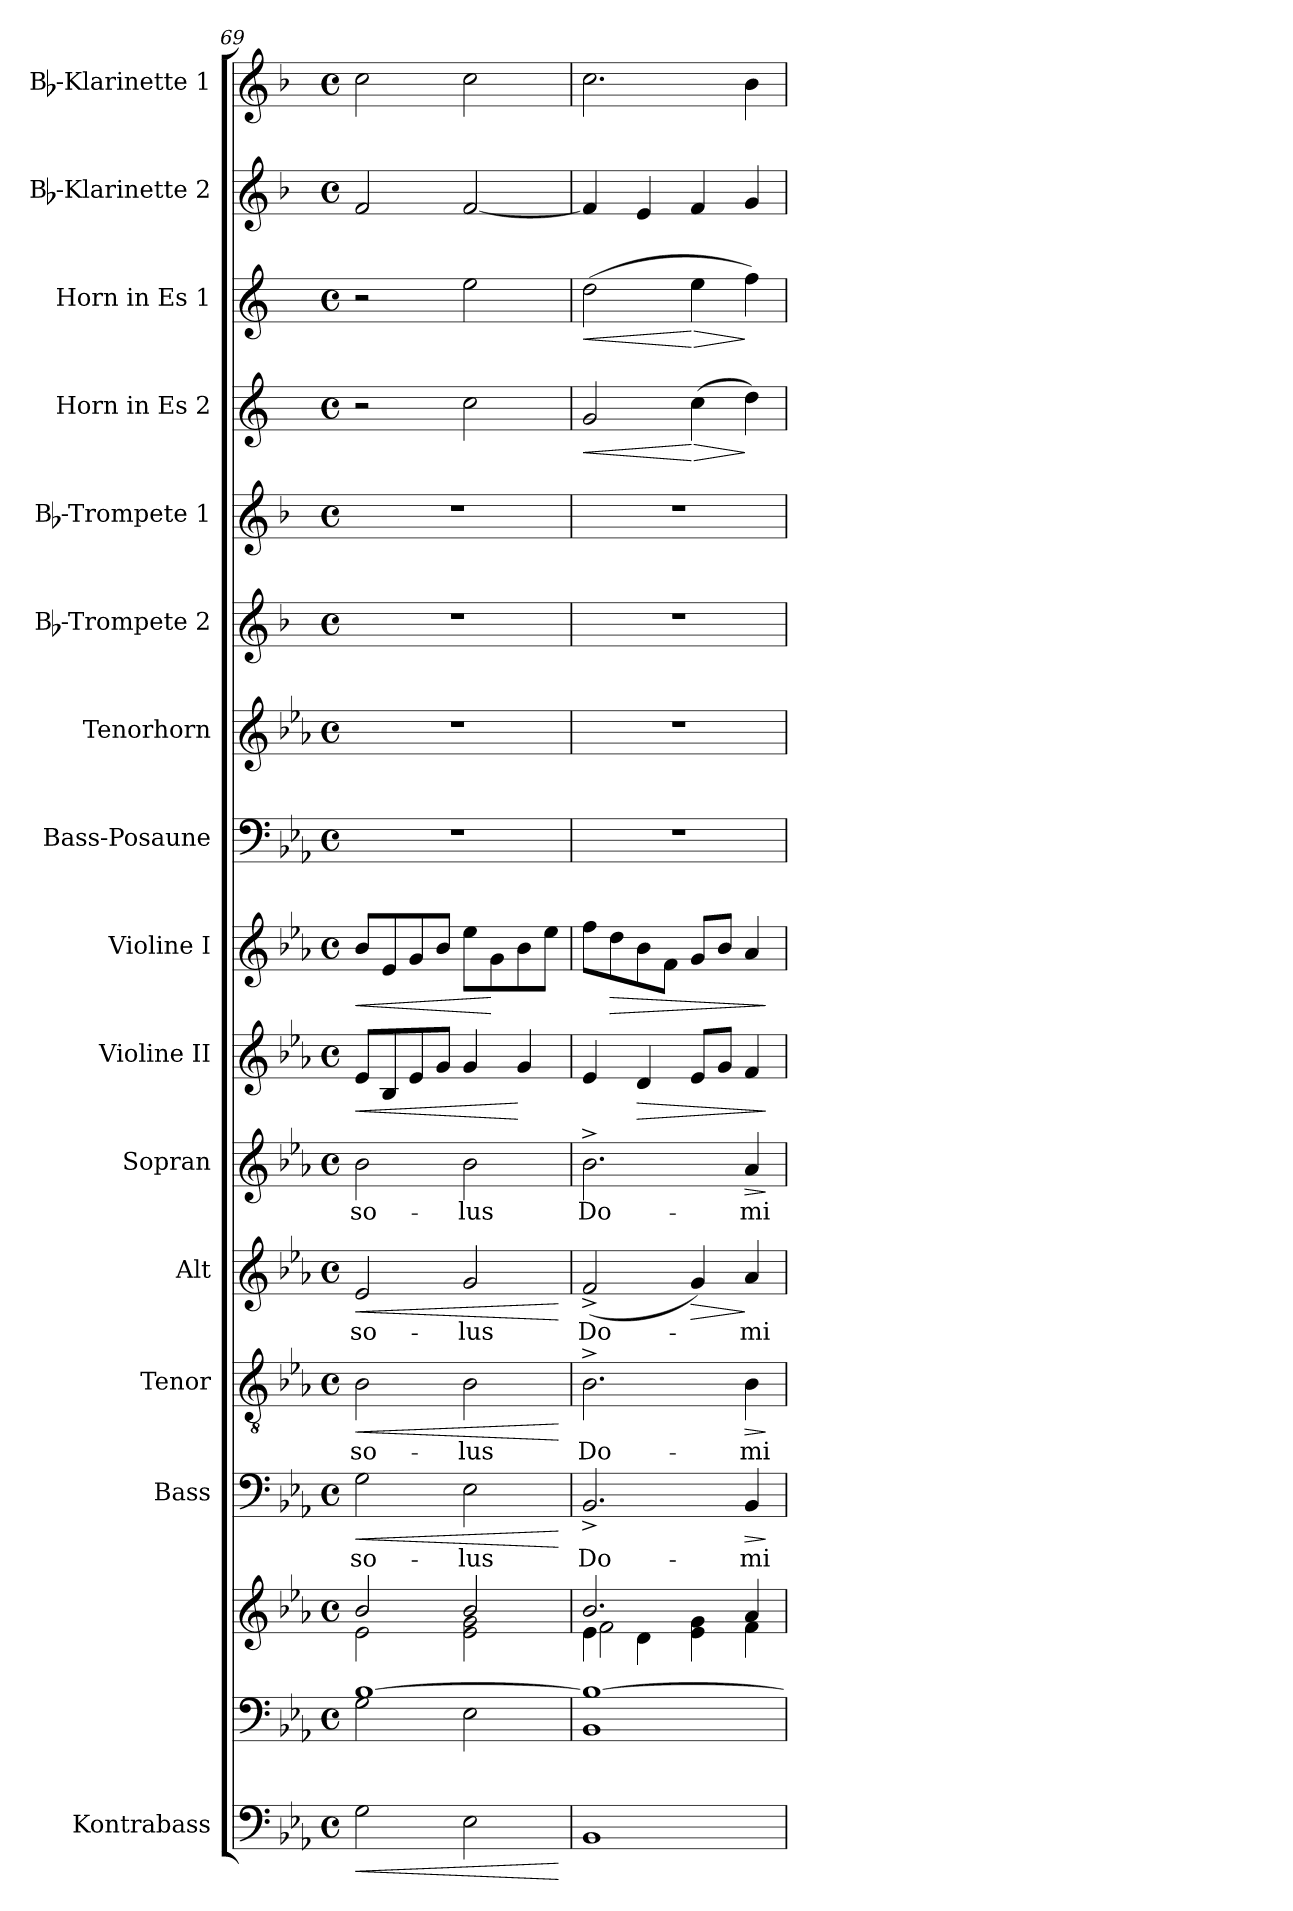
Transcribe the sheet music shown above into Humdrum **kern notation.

**kern	**dynam	**kern	**kern	**kern	**text	**dynam	**kern	**text	**dynam	**kern	**text	**dynam	**kern	**text	**dynam	**kern	**dynam	**kern	**dynam	**kern	**kern	**kern	**kern	**kern	**dynam	**kern	**dynam	**kern	**kern
*part16	*part16	*part15	*part15	*part14	*part14	*part14	*part13	*part13	*part13	*part12	*part12	*part12	*part11	*part11	*part11	*part10	*part10	*part9	*part9	*part8	*part7	*part6	*part5	*part4	*part4	*part3	*part3	*part2	*part1
*staff17	*staff17	*staff16	*staff15	*staff14	*staff14	*staff14	*staff13	*staff13	*staff13	*staff12	*staff12	*staff12	*staff11	*staff11	*staff11	*staff10	*staff10	*staff9	*staff9	*staff8	*staff7	*staff6	*staff5	*staff4	*staff4	*staff3	*staff3	*staff2	*staff1
*I"Kontrabass	*	*	*	*I"Bass	*	*	*I"Tenor	*	*	*I"Alt	*	*	*I"Sopran	*	*	*I"Violine II	*	*I"Violine I	*	*I"Bass-Posaune	*I"Tenorhorn	*I"Bb-Trompete 2	*I"Bb-Trompete 1	*I"Horn in Es 2	*	*I"Horn in Es 1	*	*I"Bb-Klarinette 2	*I"Bb-Klarinette 1
*I'Kb.	*	*	*	*I'B.	*	*	*I'T.	*	*	*I'A.	*	*	*I'S.	*	*	*I'Vl. II	*	*I'Vl. I	*	*I'B. Pos.	*I'T. Hrn.	*I'Bb Trp. 2	*I'Bb Trp. 1	*	*	*	*	*I'Bb Kl. 2	*I'Bb Kl. 1
*clefF4	*	*clefF4	*clefG2	*clefF4	*	*	*clefGv2	*	*	*clefG2	*	*	*clefG2	*	*	*clefG2	*	*clefG2	*	*clefF4	*clefG2	*clefG2	*clefG2	*clefG2	*	*clefG2	*	*clefG2	*clefG2
*ITrd7c12	*	*	*	*	*	*	*	*	*	*	*	*	*	*	*	*	*	*	*	*	*ITrd8c14	*ITrd1c2	*ITrd1c2	*ITrd5c9	*	*ITrd5c9	*	*ITrd1c2	*ITrd1c2
*k[b-e-a-]	*	*k[b-e-a-]	*k[b-e-a-]	*k[b-e-a-]	*	*	*k[b-e-a-]	*	*	*k[b-e-a-]	*	*	*k[b-e-a-]	*	*	*k[b-e-a-]	*	*k[b-e-a-]	*	*k[b-e-a-]	*k[b-e-a-]	*k[b-e-a-]	*k[b-e-a-]	*k[b-e-a-]	*	*k[b-e-a-]	*	*k[b-e-a-]	*k[b-e-a-]
*E-:	*	*E-:	*E-:	*E-:	*	*	*E-:	*	*	*E-:	*	*	*E-:	*	*	*E-:	*	*E-:	*	*E-:	*E-:	*E-:	*E-:	*E-:	*	*E-:	*	*E-:	*E-:
*M4/4	*	*M4/4	*M4/4	*M4/4	*	*	*M4/4	*	*	*M4/4	*	*	*M4/4	*	*	*M4/4	*	*M4/4	*	*M4/4	*M4/4	*M4/4	*M4/4	*M4/4	*	*M4/4	*	*M4/4	*M4/4
*met(c)	*	*met(c)	*met(c)	*met(c)	*	*	*met(c)	*	*	*met(c)	*	*	*met(c)	*	*	*met(c)	*	*met(c)	*	*met(c)	*met(c)	*met(c)	*met(c)	*met(c)	*	*met(c)	*	*met(c)	*met(c)
=69	=69	=69	=69	=69	=69	=69	=69	=69	=69	=69	=69	=69	=69	=69	=69	=69	=69	=69	=69	=69	=69	=69	=69	=69	=69	=69	=69	=69	=69
!	!LO:HP:b	!	!	!	!LO:LY:b	!LO:HP:b	!	!LO:LY:b	!LO:HP:b	!	!LO:LY:b	!LO:HP:b	!	!LO:LY:b	!	!	!LO:HP:b	!	!LO:HP:b	!	!	!	!	!	!	!	!	!	!
*	*	*^	*^	*	*	*	*	*	*	*	*	*	*	*	*	*	*	*	*	*	*	*	*	*	*	*	*	*	*
2GG\	<	[>1B-	2G\	2b-/	2e-\	2G\	so-	<	2B-\	so-	<	2e-/	so-	<	2b-\	so-	.	8e-/L	<	8b-/L	<	1r	1r	1r	1r	2r	.	2r	.	2e-/	2b-\
.	.	.	.	.	.	.	.	.	.	.	.	.	.	.	.	.	.	8B-/	.	8e-/	.	.	.	.	.	.	.	.	.	.	.
.	.	.	.	.	.	.	.	.	.	.	.	.	.	.	.	.	.	8e-/	.	8g/	.	.	.	.	.	.	.	.	.	.	.
.	.	.	.	.	.	.	.	.	.	.	.	.	.	.	.	.	.	8g/J	.	8b-/J	.	.	.	.	.	.	.	.	.	.	.
!	!	!	!	!	!	!	!LO:LY:b	!	!	!LO:LY:b	!	!	!LO:LY:b	!	!	!LO:LY:b	!	!	!	!	!	!	!	!	!	!	!	!	!	!	!
2EE-\	.	.	2E-\	2b-/	2e-\ 2g\	2E-\	-lus	.	2B-\	-lus	.	2g/	-lus	.	2b-\	-lus	.	4g/	.	8ee-\L	.	.	.	.	.	2e-\	.	2g\	.	[2e-/	2b-\
.	.	.	.	.	.	.	.	.	.	.	.	.	.	.	.	.	.	.	.	8g\	[	.	.	.	.	.	.	.	.	.	.
.	.	.	.	.	.	.	.	.	.	.	.	.	.	.	.	.	.	4g/	[	8b-\	.	.	.	.	.	.	.	.	.	.	.
.	.	.	.	.	.	.	.	.	.	.	.	.	.	.	.	.	.	.	.	8ee-\J	.	.	.	.	.	.	.	.	.	.	.
*	*	*v	*v	*	*	*	*	*	*	*	*	*	*	*	*	*	*	*	*	*	*	*	*	*	*	*	*	*	*	*	*
*	*	*	*v	*v	*	*	*	*	*	*	*	*	*	*	*	*	*	*	*	*	*	*	*	*	*	*	*	*	*	*
.	[	.	.	.	.	[	.	.	[	.	.	[	.	.	.	.	.	.	.	.	.	.	.	.	.	.	.	.	.
=70	=70	=70	=70	=70	=70	=70	=70	=70	=70	=70	=70	=70	=70	=70	=70	=70	=70	=70	=70	=70	=70	=70	=70	=70	=70	=70	=70	=70	=70
*	*	*^	*^	*	*	*	*	*	*	*	*	*	*	*	*	*	*	*	*	*	*	*	*	*	*	*	*	*	*
*	*	*	*	*	*^	*	*	*	*	*	*	*	*	*	*	*	*	*	*	*	*	*	*	*	*	*	*	*	*	*	*
!	!	!	!	!	!	!	!	!LO:LY:b	!	!	!LO:LY:b	!	!	!LO:LY:b	!	!	!LO:LY:b	!	!	!	!	!	!	!	!	!	!	!LO:HP:b	!	!LO:HP:b	!	!
1BBB-	.	1B-_	1BB-	2.b-/	4e-\	2f\	2.BB-^>/	Do-	.	2.B-^>\	Do-	.	(<2f^>/	Do-	.	2.b-^>\	Do-	.	4e-/	.	8ff\L	.	1r	1r	1r	1r	2B-/	<	(>2f\	<	4e-/]	2.b-\
!	!	!	!	!	!	!	!	!	!	!	!	!	!	!	!	!	!	!	!	!	!	!LO:HP:b	!	!	!	!	!	!	!	!	!	!
.	.	.	.	.	.	.	.	.	.	.	.	.	.	.	.	.	.	.	.	.	8dd\	>	.	.	.	.	.	.	.	.	.	.
!	!	!	!	!	!	!	!	!	!	!	!	!	!	!	!	!	!	!	!	!LO:HP:b	!	!	!	!	!	!	!	!	!	!	!	!
.	.	.	.	.	4d\	.	.	.	.	.	.	.	.	.	.	.	.	.	4d/	>	8b-\	.	.	.	.	.	.	.	.	.	4d/	.
.	.	.	.	.	.	.	.	.	.	.	.	.	.	.	.	.	.	.	.	.	8f\J	.	.	.	.	.	.	.	.	.	.	.
!	!	!	!	!	!	!	!	!	!	!	!	!	!	!	!LO:HP:b	!	!	!	!	!	!	!	!	!	!	!	!	!LO:HP:n=1:b	!	!LO:HP:n=1:b	!	!
.	.	.	.	.	4e-\ 4g\	2ryy	.	.	.	.	.	.	4g/)	.	>	.	.	.	8e-/L	.	8g/L	.	.	.	.	.	(>4e-\	[ >	4g\	[ >	4e-/	.
.	.	.	.	.	.	.	.	.	.	.	.	.	.	.	.	.	.	.	8g/J	.	8b-/J	.	.	.	.	.	.	.	.	.	.	.
!	!	!	!	!	!	!	!	!LO:LY:b	!LO:HP:b	!	!LO:LY:b	!LO:HP:b	!	!LO:LY:b	!	!	!LO:LY:b	!LO:HP:b	!	!	!	!	!	!	!	!	!	!	!	!	!	!
.	.	.	.	4a-/	4f\	.	4BB-/	-mi-	>	4B-\	-mi-	>	4a-/	-mi-	]	4a-/	-mi-	>	4f/	.	4a-/	.	.	.	.	.	4f\)	]	4a-\)	]	4f/	4a-\
*	*	*v	*v	*	*	*	*	*	*	*	*	*	*	*	*	*	*	*	*	*	*	*	*	*	*	*	*	*	*	*	*	*
*	*	*	*v	*v	*v	*	*	*	*	*	*	*	*	*	*	*	*	*	*	*	*	*	*	*	*	*	*	*	*	*	*
.	.	.	.	.	.	]	.	.	]	.	.	.	.	.	]	.	]	.	]	.	.	.	.	.	.	.	.	.	.
=	=	=	=	=	=	=	=	=	=	=	=	=	=	=	=	=	=	=	=	=	=	=	=	=	=	=	=	=	=
*-	*-	*-	*-	*-	*-	*-	*-	*-	*-	*-	*-	*-	*-	*-	*-	*-	*-	*-	*-	*-	*-	*-	*-	*-	*-	*-	*-	*-	*-
